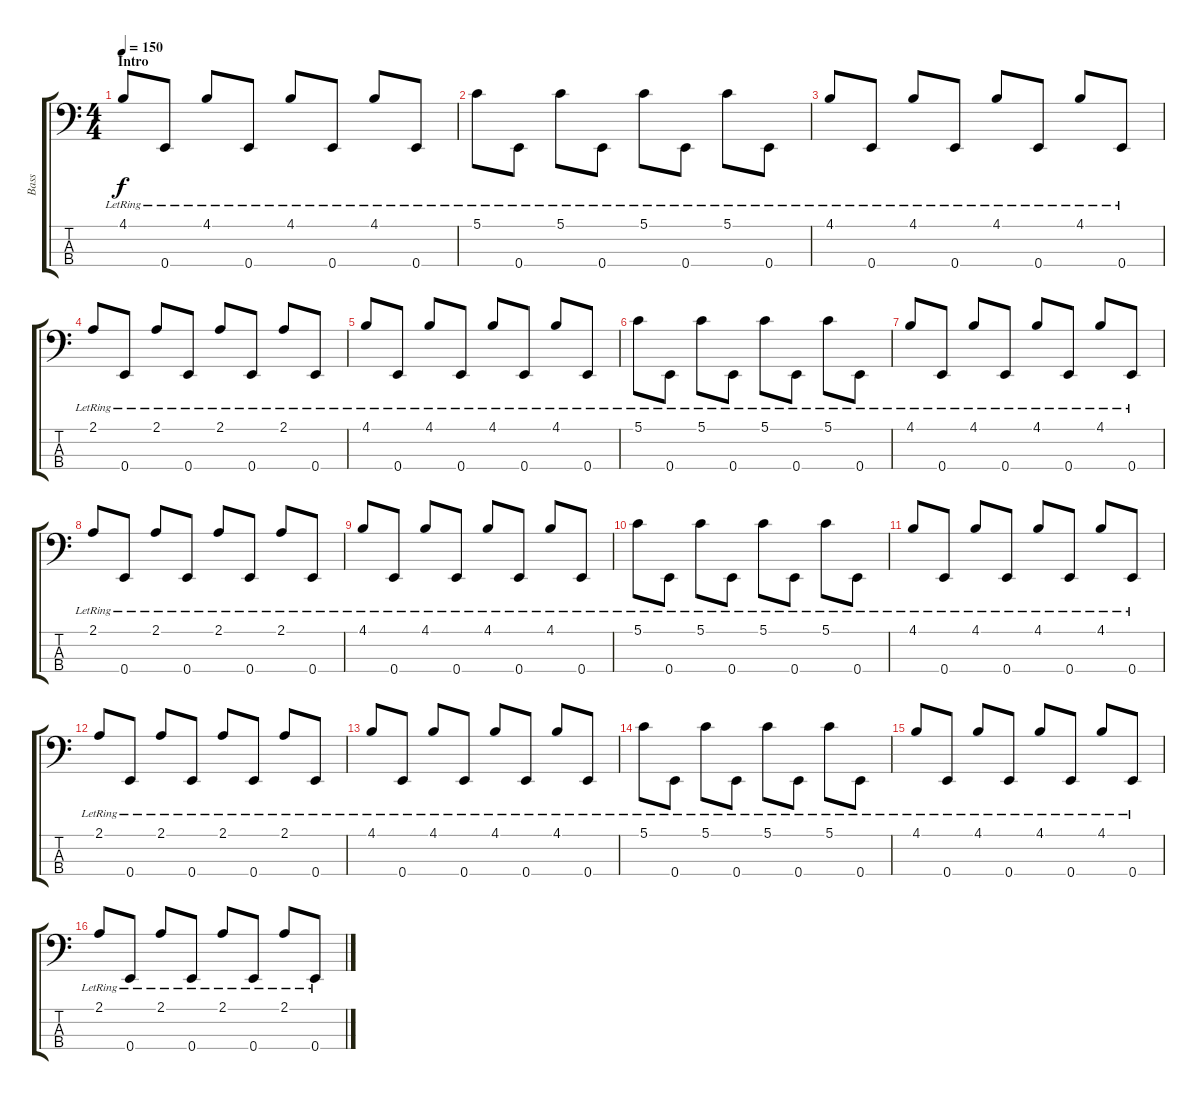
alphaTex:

\track ("Bass" "Bass") {instrument electricbassfinger}
\staff {score tabs}
\tuning (G2 D2 A1 E1) {hide}
\ts (4 4)
\section ("" "Intro")
\tempo 150
\clef f4
\ks c
4.1{lr}.8{dy f instrument electricbassfinger} 0.4{lr}.8 4.1{lr}.8 0.4{lr}.8 4.1{lr}.8 0.4{lr}.8 4.1{lr}.8 0.4{lr}.8 |
5.1{lr}.8 0.4{lr}.8 5.1{lr}.8 0.4{lr}.8 5.1{lr}.8 0.4{lr}.8 5.1{lr}.8 0.4{lr}.8 |
4.1{lr}.8 0.4{lr}.8 4.1{lr}.8 0.4{lr}.8 4.1{lr}.8 0.4{lr}.8 4.1{lr}.8 0.4{lr}.8 |
2.1{lr}.8 0.4{lr}.8 2.1{lr}.8 0.4{lr}.8 2.1{lr}.8 0.4{lr}.8 2.1{lr}.8 0.4{lr}.8 |
4.1{lr}.8 0.4{lr}.8 4.1{lr}.8 0.4{lr}.8 4.1{lr}.8 0.4{lr}.8 4.1{lr}.8 0.4{lr}.8 |
5.1{lr}.8 0.4{lr}.8 5.1{lr}.8 0.4{lr}.8 5.1{lr}.8 0.4{lr}.8 5.1{lr}.8 0.4{lr}.8 |
4.1{lr}.8 0.4{lr}.8 4.1{lr}.8 0.4{lr}.8 4.1{lr}.8 0.4{lr}.8 4.1{lr}.8 0.4{lr}.8 |
2.1{lr}.8 0.4{lr}.8 2.1{lr}.8 0.4{lr}.8 2.1{lr}.8 0.4{lr}.8 2.1{lr}.8 0.4{lr}.8 |
4.1{lr}.8 0.4{lr}.8 4.1{lr}.8 0.4{lr}.8 4.1{lr}.8 0.4{lr}.8 4.1{lr}.8 0.4{lr}.8 |
5.1{lr}.8 0.4{lr}.8 5.1{lr}.8 0.4{lr}.8 5.1{lr}.8 0.4{lr}.8 5.1{lr}.8 0.4{lr}.8 |
4.1{lr}.8 0.4{lr}.8 4.1{lr}.8 0.4{lr}.8 4.1{lr}.8 0.4{lr}.8 4.1{lr}.8 0.4{lr}.8 |
2.1{lr}.8 0.4{lr}.8 2.1{lr}.8 0.4{lr}.8 2.1{lr}.8 0.4{lr}.8 2.1{lr}.8 0.4{lr}.8 |
4.1{lr}.8 0.4{lr}.8 4.1{lr}.8 0.4{lr}.8 4.1{lr}.8 0.4{lr}.8 4.1{lr}.8 0.4{lr}.8 |
5.1{lr}.8 0.4{lr}.8 5.1{lr}.8 0.4{lr}.8 5.1{lr}.8 0.4{lr}.8 5.1{lr}.8 0.4{lr}.8 |
4.1{lr}.8 0.4{lr}.8 4.1{lr}.8 0.4{lr}.8 4.1{lr}.8 0.4{lr}.8 4.1{lr}.8 0.4{lr}.8 |
2.1{lr}.8 0.4{lr}.8 2.1{lr}.8 0.4{lr}.8 2.1{lr}.8 0.4{lr}.8 2.1{lr}.8 0.4{lr}.8
